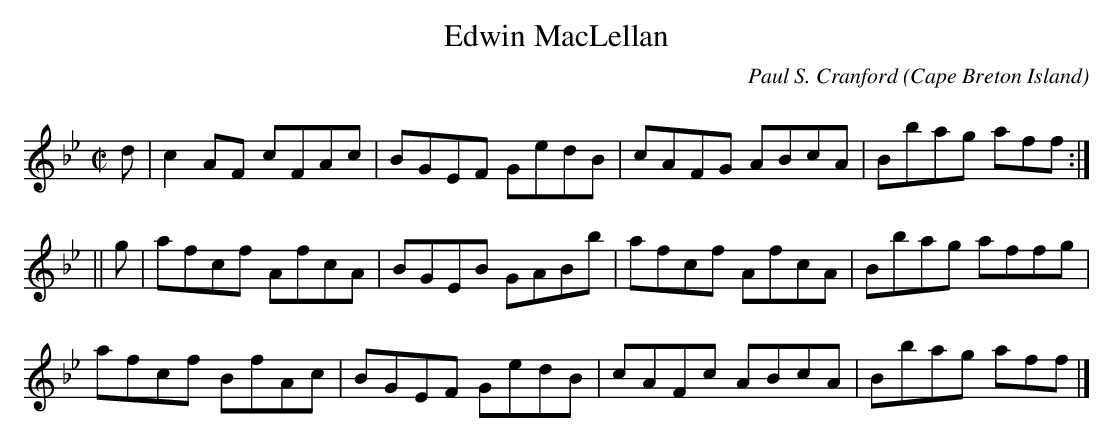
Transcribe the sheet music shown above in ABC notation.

X:1
T:Edwin MacLellan
C:Paul S. Cranford
O:Cape Breton Island
Q:333
L:1/8
M:C|
K:Fmix
d|c2 AF cFAc|BGEF GedB|cAFG ABcA|Bbag aff:|
||g|afcf AfcA|BGEB GABb|afcf AfcA|Bbag affg|
afcf BfAc|BGEF GedB|cAFc ABcA|Bbag aff|]
